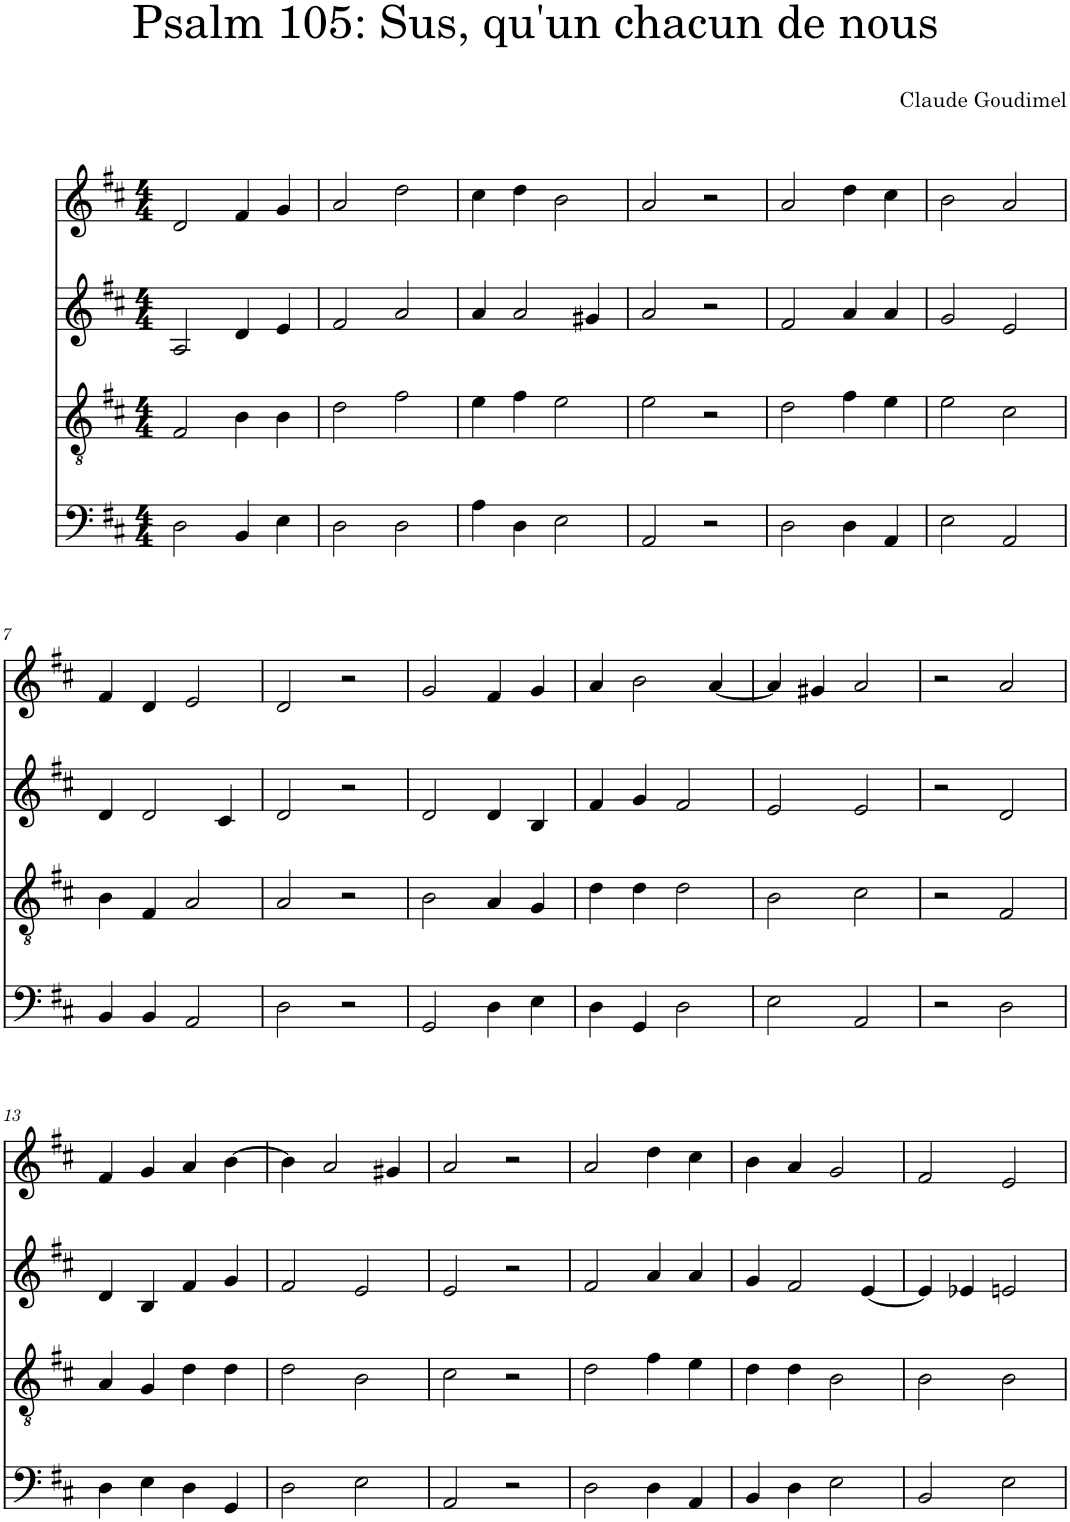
**kern	**kern	**kern	**kern
*part4	*part3	*part2	*part1
*staff4	*staff3	*staff2	*staff1
*I"Piano	*I"Piano	*I"Piano	*I"Piano
*I'Pno	*I'Pno	*I'Pno	*I'Pno
*clefF4	*clefGv2	*clefG2	*clefG2
*k[f#c#]	*k[f#c#]	*k[f#c#]	*k[f#c#]
*M4/4	*M4/4	*M4/4	*M4/4
=1	=1	=1	=1
2D\	2F#/	2A/	2d/
4BB/	4B\	4d/	4f#/
4E\	4B\	4e/	4g/
=2	=2	=2	=2
2D\	2d\	2f#/	2a/
2D\	2f#\	2a/	2dd\
=3	=3	=3	=3
4A\	4e\	4a/	4cc#\
4D\	4f#\	2a/	4dd\
2E\	2e\	.	2b\
.	.	4g#X/	.
=4	=4	=4	=4
2AA/	2e\	2a/	2a/
2r	2r	2r	2r
=5	=5	=5	=5
2D\	2d\	2f#/	2a/
4D\	4f#\	4a/	4dd\
4AA/	4e\	4a/	4cc#\
=6	=6	=6	=6
2E\	2e\	2g/	2b\
2AA/	2c#\	2e/	2a/
!!LO:LB:g=z
=7	=7	=7	=7
4BB/	4B\	4d/	4f#/
4BB/	4F#/	2d/	4d/
2AA/	2A/	.	2e/
.	.	4c#/	.
=8	=8	=8	=8
2D\	2A/	2d/	2d/
2r	2r	2r	2r
=9	=9	=9	=9
2GG/	2B\	2d/	2g/
4D\	4A/	4d/	4f#/
4E\	4G/	4B/	4g/
=10	=10	=10	=10
4D\	4d\	4f#/	4a/
4GG/	4d\	4g/	2b\
2D\	2d\	2f#/	.
.	.	.	[4a/
=11	=11	=11	=11
2E\	2B\	2e/	4a/]
.	.	.	4g#X/
2AA/	2c#\	2e/	2a/
=12	=12	=12	=12
2r	2r	2r	2r
2D\	2F#/	2d/	2a/
!!LO:LB:g=z
=13	=13	=13	=13
4D\	4A/	4d/	4f#/
4E\	4G/	4B/	4g/
4D\	4d\	4f#/	4a/
4GG/	4d\	4g/	[4b\
=14	=14	=14	=14
2D\	2d\	2f#/	4b\]
.	.	.	2a/
2E\	2B\	2e/	.
.	.	.	4g#X/
=15	=15	=15	=15
2AA/	2c#\	2e/	2a/
2r	2r	2r	2r
=16	=16	=16	=16
2D\	2d\	2f#/	2a/
4D\	4f#\	4a/	4dd\
4AA/	4e\	4a/	4cc#\
=17	=17	=17	=17
4BB/	4d\	4g/	4b\
4D\	4d\	2f#/	4a/
2E\	2B\	.	2g/
.	.	[4e/	.
=18	=18	=18	=18
2BB/	2B\	4e/]	2f#/
.	.	4e-X/	.
2E\	2B\	2en/	2e/
=	=	=	=
*-	*-	*-	*-
